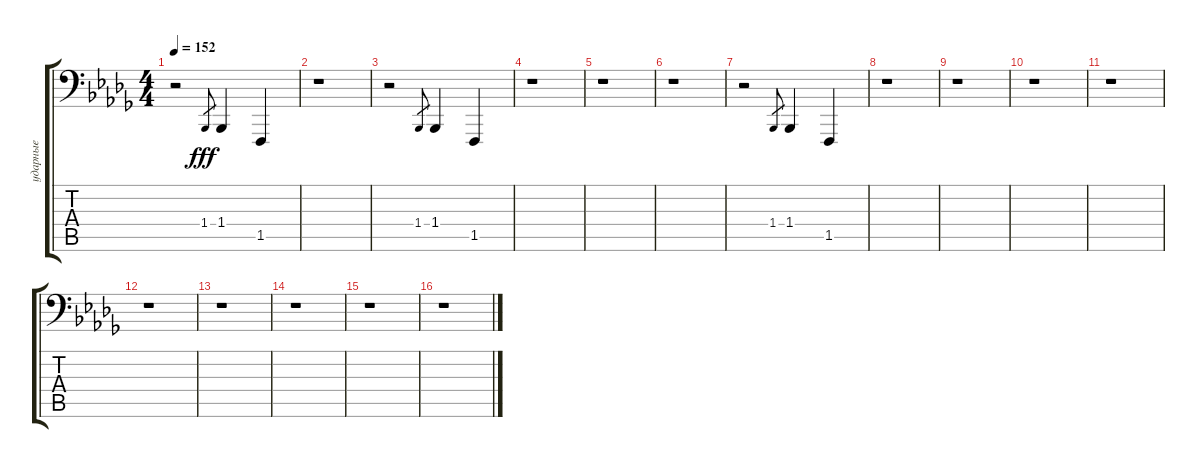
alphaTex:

\track ("ударные" "ударные") {instrument timpani}
\staff {score tabs}
\tuning (C3 G2 D2 A1 E1 E0) {hide}
\ts (4 4)
\tempo 152
\clef f4
\ks bbminor
r.2{dy fff} 1.4.8{gr} 1.4.4 1.5.4 |
r.1 |
r.2 1.4.8{gr} 1.4.4 1.5.4 |
r.1 |
r.1 |
r.1 |
r.2 1.4.8{gr} 1.4.4 1.5.4 |
r.1 |
r.1 |
r.1 |
r.1 |
r.1 |
r.1 |
r.1 |
r.1 |
r.1
